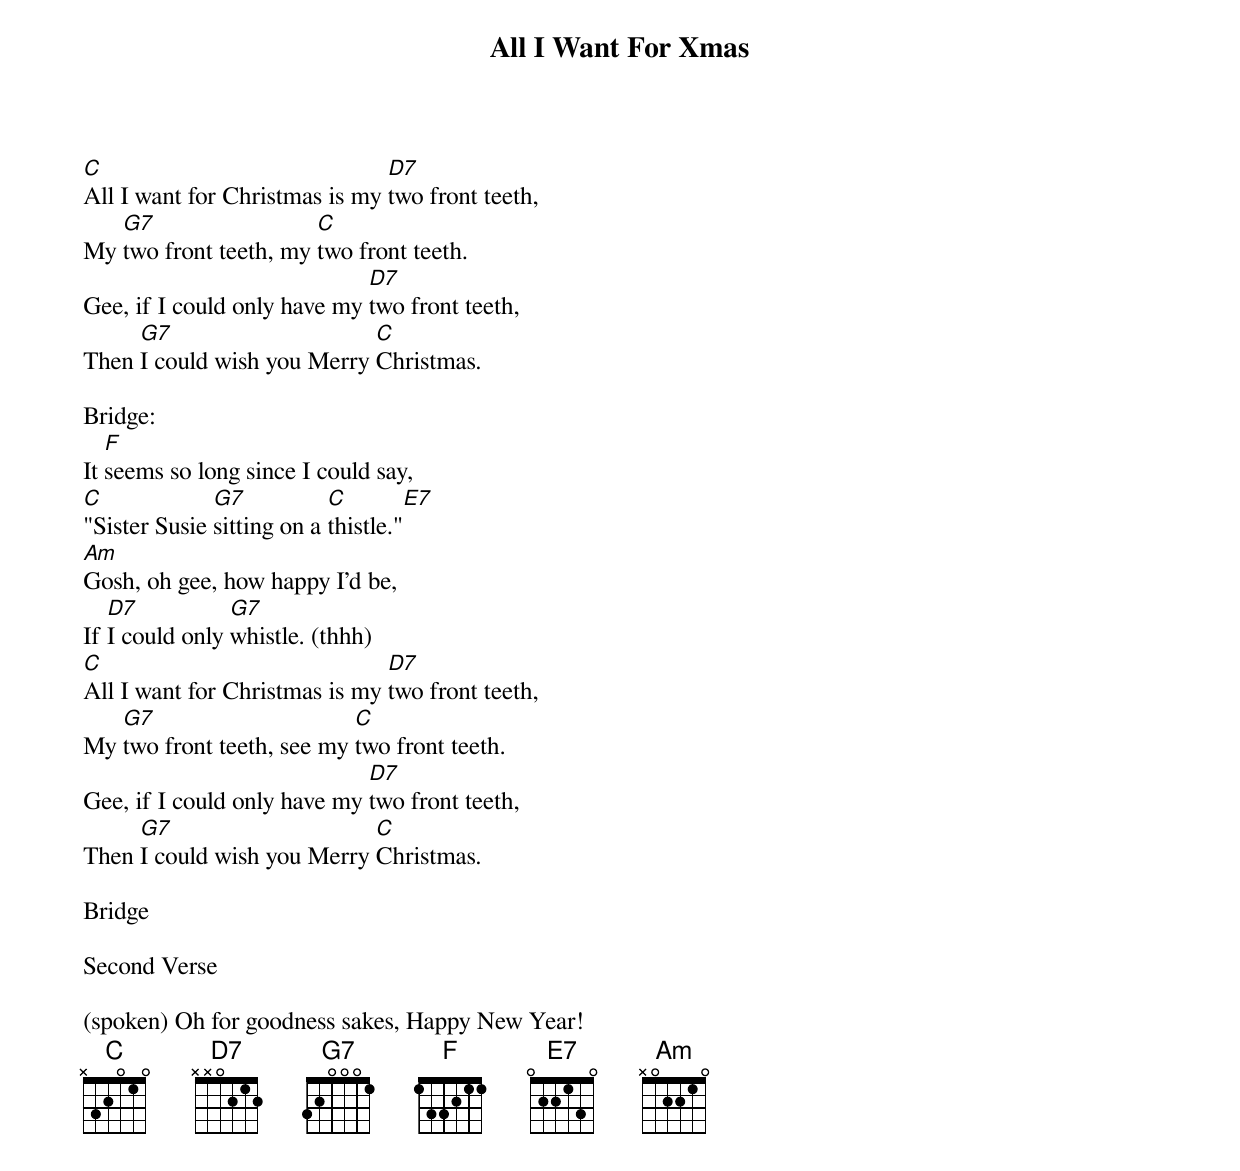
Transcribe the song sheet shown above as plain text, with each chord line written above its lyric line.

{title: All I Want For Xmas}
{subtitle: }

C                              D7
All I want for Christmas is my two front teeth,
   G7                  C
My two front teeth, my two front teeth.
                             D7
Gee, if I could only have my two front teeth,
     G7                     C
Then I could wish you Merry Christmas.

Bridge:
   F
It seems so long since I could say,
C             G7           C        E7
"Sister Susie sitting on a thistle."
Am
Gosh, oh gee, how happy I'd be,
   D7           G7
If I could only whistle. (thhh)
C                              D7
All I want for Christmas is my two front teeth,
   G7                      C
My two front teeth, see my two front teeth.
                             D7
Gee, if I could only have my two front teeth,
     G7                     C
Then I could wish you Merry Christmas.

Bridge

Second Verse

(spoken) Oh for goodness sakes, Happy New Year!
